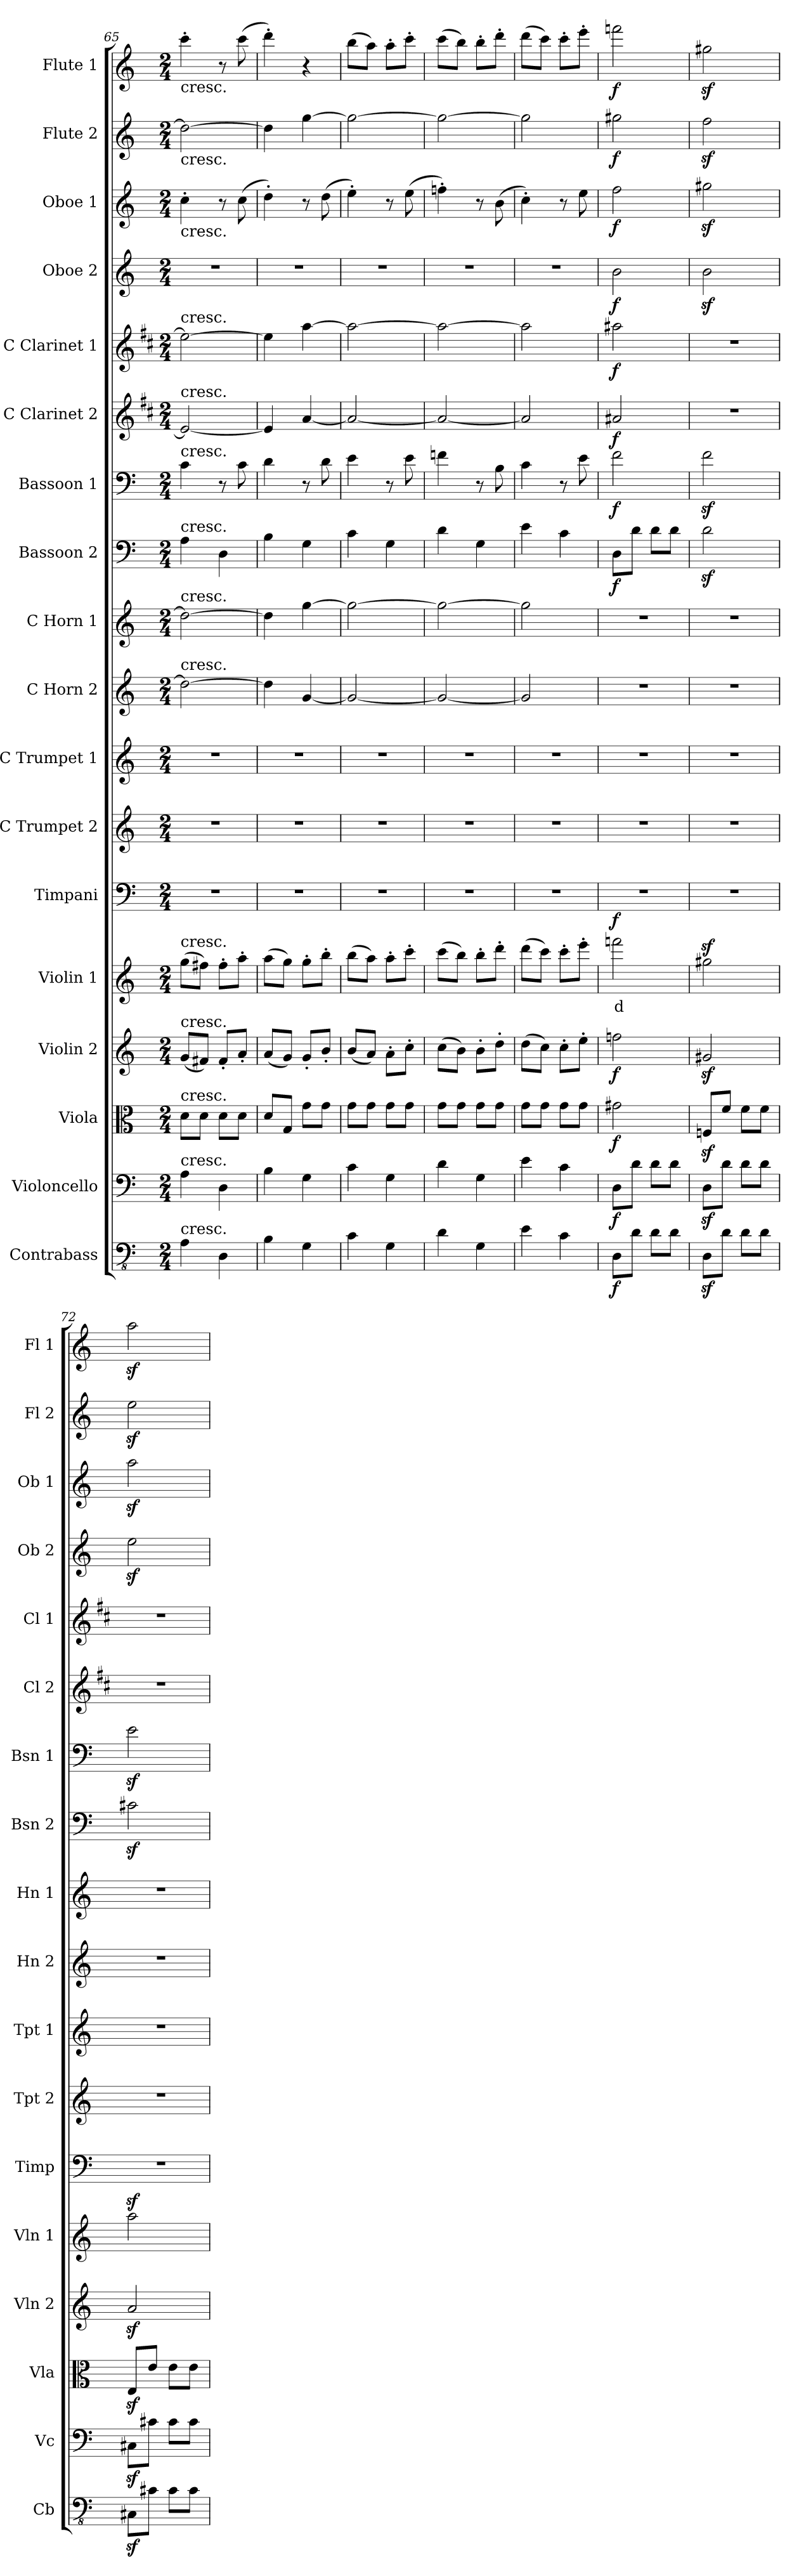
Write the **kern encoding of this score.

**kern	**dynam	**kern	**dynam	**kern	**dynam	**kern	**dynam	**kern	**text	**dynam	**kern	**kern	**kern	**kern	**kern	**kern	**dynam	**kern	**dynam	**kern	**dynam	**kern	**dynam	**kern	**dynam	**kern	**dynam	**kern	**dynam	**kern	**dynam
*part18	*part18	*part17	*part17	*part16	*part16	*part15	*part15	*part14	*part14	*part14	*part13	*part12	*part11	*part10	*part9	*part8	*part8	*part7	*part7	*part6	*part6	*part5	*part5	*part4	*part4	*part3	*part3	*part2	*part2	*part1	*part1
*staff18	*staff18	*staff17	*staff17	*staff16	*staff16	*staff15	*staff15	*staff14	*staff14	*staff14	*staff13	*staff12	*staff11	*staff10	*staff9	*staff8	*staff8	*staff7	*staff7	*staff6	*staff6	*staff5	*staff5	*staff4	*staff4	*staff3	*staff3	*staff2	*staff2	*staff1	*staff1
*I"Contrabass	*	*I"Violoncello	*	*I"Viola	*	*I"Violin 2	*	*I"Violin 1	*	*	*I"Timpani	*I"C Trumpet 2	*I"C Trumpet 1	*I"C Horn 2	*I"C Horn 1	*I"Bassoon 2	*	*I"Bassoon 1	*	*I"C Clarinet 2	*	*I"C Clarinet 1	*	*I"Oboe 2	*	*I"Oboe 1	*	*I"Flute 2	*	*I"Flute 1	*
*I'Cb	*	*I'Vc	*	*I'Vla	*	*I'Vln 2	*	*I'Vln 1	*	*	*I'Timp	*I'Tpt 2	*I'Tpt 1	*I'Hn 2	*I'Hn 1	*I'Bsn 2	*	*I'Bsn 1	*	*I'Cl 2	*	*I'Cl 1	*	*I'Ob 2	*	*I'Ob 1	*	*I'Fl 2	*	*I'Fl 1	*
*clefFv4	*	*clefF4	*	*clefC3	*	*clefG2	*	*clefG2	*	*	*clefF4	*clefG2	*clefG2	*clefG2	*clefG2	*clefF4	*	*clefF4	*	*clefG2	*	*clefG2	*	*clefG2	*	*clefG2	*	*clefG2	*	*clefG2	*
*	*	*	*	*	*	*	*	*	*	*	*	*	*	*ITrd7c12	*ITrd7c12	*	*	*	*	*ITrd1c2	*	*ITrd1c2	*	*	*	*	*	*	*	*	*
*k[]	*	*k[]	*	*k[]	*	*k[]	*	*k[]	*	*	*k[]	*k[]	*k[]	*k[]	*k[]	*k[]	*	*k[]	*	*k[]	*	*k[]	*	*k[]	*	*k[]	*	*k[]	*	*k[]	*
*M2/4	*	*M2/4	*	*M2/4	*	*M2/4	*	*M2/4	*	*	*M2/4	*M2/4	*M2/4	*M2/4	*M2/4	*M2/4	*	*M2/4	*	*M2/4	*	*M2/4	*	*M2/4	*	*M2/4	*	*M2/4	*	*M2/4	*
=65	=65	=65	=65	=65	=65	=65	=65	=65	=65	=65	=65	=65	=65	=65	=65	=65	=65	=65	=65	=65	=65	=65	=65	=65	=65	=65	=65	=65	=65	=65	=65
!	!	!	!	!	!	!	!	!	!	!	!	!	!	!	!	!	!	!	!	!	!	!	!	!	!	!	!	!	!	!LO:TX:b:t=cresc.	!
!	!	!	!	!	!	!	!	!	!	!	!	!	!	!	!	!	!	!	!	!	!	!	!	!	!	!	!	!LO:TX:b:t=cresc.	!	!	!
!	!	!	!	!	!	!	!	!	!	!	!	!	!	!	!	!	!	!	!	!	!	!	!	!	!	!LO:TX:b:t=cresc.	!	!	!	!	!
!	!	!	!	!	!	!	!	!	!	!	!	!	!	!	!	!	!	!	!	!	!	!LO:TX:a:t=cresc.	!	!	!	!	!	!	!	!	!
!	!	!	!	!	!	!	!	!	!	!	!	!	!	!	!	!	!	!	!	!LO:TX:a:t=cresc.	!	!	!	!	!	!	!	!	!	!	!
!	!	!	!	!	!	!	!	!	!	!	!	!	!	!	!	!	!	!LO:TX:a:t=cresc.	!	!	!	!	!	!	!	!	!	!	!	!	!
!	!	!	!	!	!	!	!	!	!	!	!	!	!	!	!	!LO:TX:a:t=cresc.	!	!	!	!	!	!	!	!	!	!	!	!	!	!	!
!	!	!	!	!	!	!	!	!	!	!	!	!	!	!	!LO:TX:a:t=cresc.	!	!	!	!	!	!	!	!	!	!	!	!	!	!	!	!
!	!	!	!	!	!	!	!	!	!	!	!	!	!	!LO:TX:a:t=cresc.	!	!	!	!	!	!	!	!	!	!	!	!	!	!	!	!	!
!	!	!	!	!	!	!	!	!LO:TX:a:t=cresc.	!	!	!	!	!	!	!	!	!	!	!	!	!	!	!	!	!	!	!	!	!	!	!
!	!	!	!	!	!	!LO:TX:a:t=cresc.	!	!	!	!	!	!	!	!	!	!	!	!	!	!	!	!	!	!	!	!	!	!	!	!	!
!	!	!	!	!LO:TX:a:t=cresc.	!	!	!	!	!	!	!	!	!	!	!	!	!	!	!	!	!	!	!	!	!	!	!	!	!	!	!
!	!	!LO:TX:a:t=cresc.	!	!	!	!	!	!	!	!	!	!	!	!	!	!	!	!	!	!	!	!	!	!	!	!	!	!	!	!	!
!LO:TX:a:t=cresc.	!	!	!	!	!	!	!	!	!	!	!	!	!	!	!	!	!	!	!	!	!	!	!	!	!	!	!	!	!	!	!
4AA\	.	4A\	.	8d\L	.	(8g/L	.	(8gg\L	.	.	2r	2r	2r	2d\_	2d\_	4A\	.	4c\	.	2d/_	.	2dd\_	.	2r	.	4cc'\	.	2dd\_	.	4ccc'\	.
.	.	.	.	8d\J	.	8f#X/J)	.	8ff#X\J)	.	.	.	.	.	.	.	.	.	.	.	.	.	.	.	.	.	.	.	.	.	.	.
4DD\	.	4D\	.	8d\L	.	8f#'/L	.	8ff#'\L	.	.	.	.	.	.	.	4D\	.	8r	.	.	.	.	.	.	.	8r	.	.	.	8r	.
.	.	.	.	8d\J	.	8a'/J	.	8aa'\J	.	.	.	.	.	.	.	.	.	8c\	.	.	.	.	.	.	.	(8cc\	.	.	.	(8ccc\	.
!!LO:PB:g=z
=66	=66	=66	=66	=66	=66	=66	=66	=66	=66	=66	=66	=66	=66	=66	=66	=66	=66	=66	=66	=66	=66	=66	=66	=66	=66	=66	=66	=66	=66	=66	=66
4BB\	.	4B\	.	8d/L	.	(8a/L	.	(8aa\L	.	.	2r	2r	2r	4d\]	4d\]	4B\	.	4d\	.	4d/]	.	4dd\]	.	2r	.	4dd'\)	.	4dd\]	.	4ddd'\)	.
.	.	.	.	8G/J	.	8g/J)	.	8gg\J)	.	.	.	.	.	.	.	.	.	.	.	.	.	.	.	.	.	.	.	.	.	.	.
4GG\	.	4G\	.	8g\L	.	8g'/L	.	8gg'\L	.	.	.	.	.	[4G/	[4g\	4G\	.	8r	.	[4g/	.	[4gg\	.	.	.	8r	.	[4gg\	.	4r	.
.	.	.	.	8g\J	.	8b'/J	.	8bb'\J	.	.	.	.	.	.	.	.	.	8d\	.	.	.	.	.	.	.	(8dd\	.	.	.	.	.
=67	=67	=67	=67	=67	=67	=67	=67	=67	=67	=67	=67	=67	=67	=67	=67	=67	=67	=67	=67	=67	=67	=67	=67	=67	=67	=67	=67	=67	=67	=67	=67
4C\	.	4c\	.	8g\L	.	(8b/L	.	(8bb\L	.	.	2r	2r	2r	2G/_	2g\_	4c\	.	4e\	.	2g/_	.	2gg\_	.	2r	.	4ee'\)	.	2gg\_	.	(8bb\L	.
.	.	.	.	8g\J	.	8a/J)	.	8aa\J)	.	.	.	.	.	.	.	.	.	.	.	.	.	.	.	.	.	.	.	.	.	8aa\J)	.
4GG\	.	4G\	.	8g\L	.	8a'\L	.	8aa'\L	.	.	.	.	.	.	.	4G\	.	8r	.	.	.	.	.	.	.	8r	.	.	.	8aa'\L	.
.	.	.	.	8g\J	.	8cc'\J	.	8ccc'\J	.	.	.	.	.	.	.	.	.	8e\	.	.	.	.	.	.	.	(8ee\	.	.	.	8ccc'\J	.
=68	=68	=68	=68	=68	=68	=68	=68	=68	=68	=68	=68	=68	=68	=68	=68	=68	=68	=68	=68	=68	=68	=68	=68	=68	=68	=68	=68	=68	=68	=68	=68
4D\	.	4d\	.	8g\L	.	(8cc\L	.	(8ccc\L	.	.	2r	2r	2r	2G/_	2g\_	4d\	.	4fn\	.	2g/_	.	2gg\_	.	2r	.	4ffn'\)	.	2gg\_	.	(8ccc\L	.
.	.	.	.	8g\J	.	8b\J)	.	8bb\J)	.	.	.	.	.	.	.	.	.	.	.	.	.	.	.	.	.	.	.	.	.	8bb\J)	.
4GG\	.	4G\	.	8g\L	.	8b'\L	.	8bb'\L	.	.	.	.	.	.	.	4G\	.	8r	.	.	.	.	.	.	.	8r	.	.	.	8bb'\L	.
.	.	.	.	8g\J	.	8dd'\J	.	8ddd'\J	.	.	.	.	.	.	.	.	.	8B\	.	.	.	.	.	.	.	(8b\	.	.	.	8ddd'\J	.
=69	=69	=69	=69	=69	=69	=69	=69	=69	=69	=69	=69	=69	=69	=69	=69	=69	=69	=69	=69	=69	=69	=69	=69	=69	=69	=69	=69	=69	=69	=69	=69
4E\	.	4e\	.	8g\L	.	(8dd\L	.	(8ddd\L	.	.	2r	2r	2r	2G/]	2g\]	4e\	.	4c\	.	2g/]	.	2gg\]	.	2r	.	4cc'\)	.	2gg\]	.	(8ddd\L	.
.	.	.	.	8g\J	.	8cc\J)	.	8ccc\J)	.	.	.	.	.	.	.	.	.	.	.	.	.	.	.	.	.	.	.	.	.	8ccc\J)	.
4C\	.	4c\	.	8g\L	.	8cc'\L	.	8ccc'\L	.	.	.	.	.	.	.	4c\	.	8r	.	.	.	.	.	.	.	8r	.	.	.	8ccc'\L	.
.	.	.	.	8g\J	.	8ee'\J	.	8eee'\J	.	.	.	.	.	.	.	.	.	8e\	.	.	.	.	.	.	.	8ee\	.	.	.	8eee'\J	.
=70	=70	=70	=70	=70	=70	=70	=70	=70	=70	=70	=70	=70	=70	=70	=70	=70	=70	=70	=70	=70	=70	=70	=70	=70	=70	=70	=70	=70	=70	=70	=70
!	!LO:DY:b	!	!LO:DY:b	!	!LO:DY:b	!	!LO:DY:b	!	!LO:LY:b:color=#FF0000	!LO:DY:b	!	!	!	!	!	!	!LO:DY:b	!	!LO:DY:b	!	!LO:DY:b	!	!LO:DY:b	!	!LO:DY:b	!	!LO:DY:b	!	!LO:DY:b	!	!LO:DY:b
8DD\L	f	8D\L	f	2g#X\	f	2ffn\	f	2fffn\	d	f	2r	2r	2r	2r	2r	8D\L	f	2f\	f	2g#X/	f	2gg#X\	f	2b\	f	2ff\	f	2gg#X\	f	2fffn\	f
8D\J	.	8d\J	.	.	.	.	.	.	.	.	.	.	.	.	.	8d\J	.	.	.	.	.	.	.	.	.	.	.	.	.	.	.
8D\L	.	8d\L	.	.	.	.	.	.	.	.	.	.	.	.	.	8d\L	.	.	.	.	.	.	.	.	.	.	.	.	.	.	.
8D\J	.	8d\J	.	.	.	.	.	.	.	.	.	.	.	.	.	8d\J	.	.	.	.	.	.	.	.	.	.	.	.	.	.	.
=71	=71	=71	=71	=71	=71	=71	=71	=71	=71	=71	=71	=71	=71	=71	=71	=71	=71	=71	=71	=71	=71	=71	=71	=71	=71	=71	=71	=71	=71	=71	=71
8DDz<\L	.	8Dz<\L	.	8Fnz</L	.	2g#Xz</	.	2gg#Xz<\	.	.	2r	2r	2r	2r	2r	2dz<\	.	2fz<\	.	2r	.	2r	.	2bz<\	.	2gg#Xz<\	.	2ffz<\	.	2gg#Xz<\	.
8D\J	.	8d\J	.	8f/J	.	.	.	.	.	.	.	.	.	.	.	.	.	.	.	.	.	.	.	.	.	.	.	.	.	.	.
8D\L	.	8d\L	.	8f\L	.	.	.	.	.	.	.	.	.	.	.	.	.	.	.	.	.	.	.	.	.	.	.	.	.	.	.
8D\J	.	8d\J	.	8f\J	.	.	.	.	.	.	.	.	.	.	.	.	.	.	.	.	.	.	.	.	.	.	.	.	.	.	.
=72	=72	=72	=72	=72	=72	=72	=72	=72	=72	=72	=72	=72	=72	=72	=72	=72	=72	=72	=72	=72	=72	=72	=72	=72	=72	=72	=72	=72	=72	=72	=72
8CC#Xz<\L	.	8C#Xz<\L	.	8Ez</L	.	2az</	.	2aaz<\	.	.	2r	2r	2r	2r	2r	2c#Xz<\	.	2ez<\	.	2r	.	2r	.	2eez<\	.	2aaz<\	.	2eez<\	.	2aaz<\	.
8C#X\J	.	8c#X\J	.	8e/J	.	.	.	.	.	.	.	.	.	.	.	.	.	.	.	.	.	.	.	.	.	.	.	.	.	.	.
8C#\L	.	8c#\L	.	8e\L	.	.	.	.	.	.	.	.	.	.	.	.	.	.	.	.	.	.	.	.	.	.	.	.	.	.	.
8C#\J	.	8c#\J	.	8e\J	.	.	.	.	.	.	.	.	.	.	.	.	.	.	.	.	.	.	.	.	.	.	.	.	.	.	.
=	=	=	=	=	=	=	=	=	=	=	=	=	=	=	=	=	=	=	=	=	=	=	=	=	=	=	=	=	=	=	=
*-	*-	*-	*-	*-	*-	*-	*-	*-	*-	*-	*-	*-	*-	*-	*-	*-	*-	*-	*-	*-	*-	*-	*-	*-	*-	*-	*-	*-	*-	*-	*-
